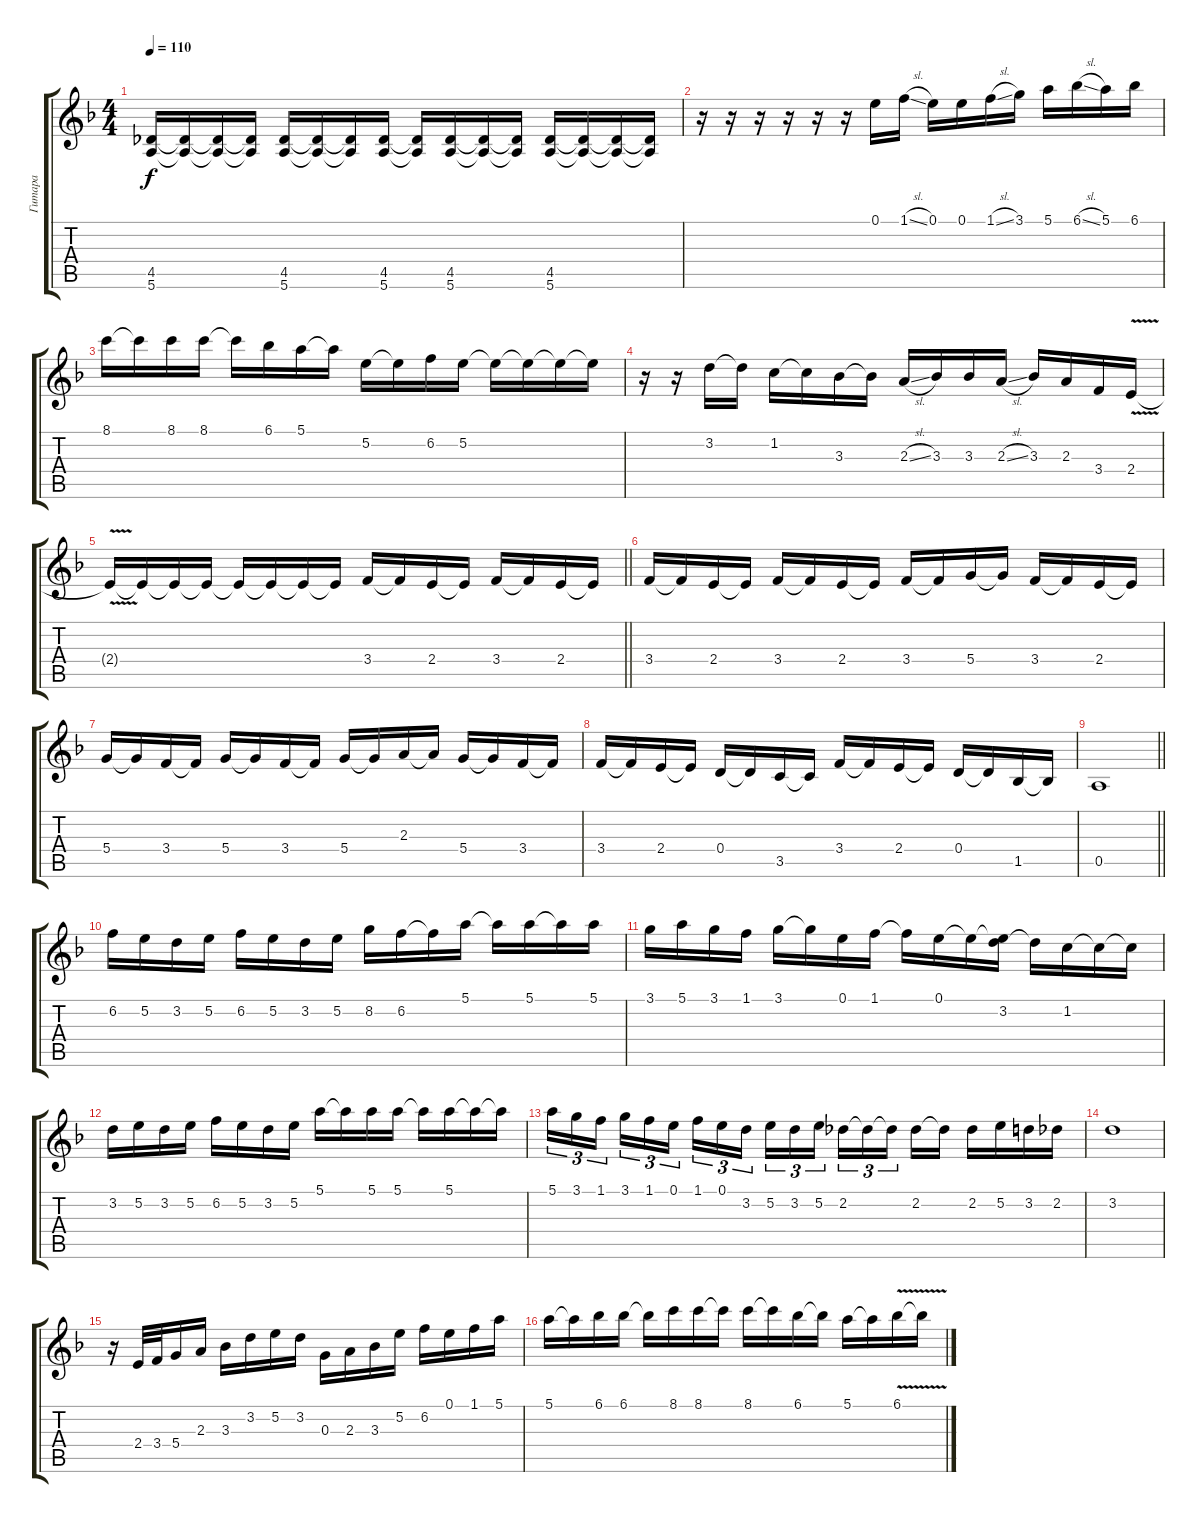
\track ("Гитара" "Гитара") {instrument acousticguitarnylon}
\staff {score tabs}
\tuning (E4 B3 G3 D3 A2 E2) {hide}
\ts (4 4)
\tempo 110
\clef g2
\ks dminor
(4.5 5.6).16{dy f} (4.5{t} 5.6{t}).16 (4.5{t} 5.6{t}).16 (4.5{t} 5.6{t}).16 (4.5 5.6).16 (4.5{t} 5.6{t}).16 (4.5{t} 5.6{t}).16 (4.5 5.6).16 (4.5{t} 5.6{t}).16 (4.5 5.6).16 (4.5{t} 5.6{t}).16 (4.5{t} 5.6{t}).16 (4.5 5.6).16 (4.5{t} 5.6{t}).16 (4.5{t} 5.6{t}).16 (4.5{t} 5.6{t}).16 |
r.16 r.16 r.16 r.16 r.16 r.16 0.1.16 1.1{sl}.16 0.1.16 0.1.16 1.1{sl}.16 3.1.16 5.1.16 6.1{sl}.16 5.1.16 6.1.16 |
8.1.16 8.1{t}.16 8.1.16 8.1.16 8.1{t}.16 6.1.16 5.1.16 5.1{t}.16 5.2.16 5.2{t}.16 6.2.16 5.2.16 5.2{t}.16 5.2{t}.16 5.2{t}.16 5.2{t}.16 |
r.16 r.16 3.2.16 3.2{t}.16 1.2.16 1.2{t}.16 3.3.16 3.3{t}.16 2.3{sl}.16 3.3.16 3.3.16 2.3{sl}.16 3.3.16 2.3.16 3.4.16 2.4{v}.16 |
\barLineRight lightlight
2.4{t}.16 2.4{t}.16 2.4{t}.16 2.4{t}.16 2.4{t}.16 2.4{t}.16 2.4{t}.16 2.4{t}.16 3.4.16 3.4{t}.16 2.4.16 2.4{t}.16 3.4.16 3.4{t}.16 2.4.16 2.4{t}.16 |
3.4.16 3.4{t}.16 2.4.16 2.4{t}.16 3.4.16 3.4{t}.16 2.4.16 2.4{t}.16 3.4.16 3.4{t}.16 5.4.16 5.4{t}.16 3.4.16 3.4{t}.16 2.4.16 2.4{t}.16 |
5.4.16 5.4{t}.16 3.4.16 3.4{t}.16 5.4.16 5.4{t}.16 3.4.16 3.4{t}.16 5.4.16 5.4{t}.16 2.3.16 2.3{t}.16 5.4.16 5.4{t}.16 3.4.16 3.4{t}.16 |
3.4.16 3.4{t}.16 2.4.16 2.4{t}.16 0.4.16 0.4{t}.16 3.5.16 3.5{t}.16 3.4.16 3.4{t}.16 2.4.16 2.4{t}.16 0.4.16 0.4{t}.16 1.5.16 1.5{t}.16 |
\barLineRight lightlight
0.5.1 |
\section ("" "")
6.2.16 5.2.16 3.2.16 5.2.16 6.2.16 5.2.16 3.2.16 5.2.16 8.2.16 6.2.16 6.2{t}.16 5.1.16 5.1{t}.16 5.1.16 5.1{t}.16 5.1.16 |
3.1.16 5.1.16 3.1.16 1.1.16 3.1.16 3.1{t}.16 0.1.16 1.1.16 1.1{t}.16 0.1.16 0.1{t}.16 (0.1{t} 3.2).16 3.2{t}.16 1.2.16 1.2{t}.16 1.2{t}.16 |
3.2.16 5.2.16 3.2.16 5.2.16 6.2.16 5.2.16 3.2.16 5.2.16 5.1.16 5.1{t}.16 5.1.16 5.1.16 5.1{t}.16 5.1.16 5.1{t}.16 5.1{t}.16 |
5.1.16{tu (3 2)} 3.1.16{tu (3 2)} 1.1.16{tu (3 2) beam splitsecondary} 3.1.16{tu (3 2)} 1.1.16{tu (3 2)} 0.1.16{tu (3 2)} 1.1.16{tu (3 2)} 0.1.16{tu (3 2)} 3.2.16{tu (3 2) beam splitsecondary} 5.2.16{tu (3 2)} 3.2.16{tu (3 2)} 5.2.16{tu (3 2)} 2.2.16{tu (3 2)} 2.2{t}.16{tu (3 2)} 2.2{t}.16{tu (3 2) beam splitsecondary} 2.2.16 2.2{t}.16 2.2.16 5.2.16 3.2.16 2.2.16 |
3.2.1 |
r.16 2.4.32 3.4.32 5.4.16 2.3.16 3.3.16 3.2.16 5.2.16 3.2.16 0.3.16 2.3.16 3.3.16 5.2.16 6.2.16 0.1.16 1.1.16 5.1.16 |
5.1.16 5.1{t}.16 6.1.16 6.1.16 6.1{t}.16 8.1.16 8.1.16 8.1{t}.16 8.1.16 8.1{t}.16 6.1.16 6.1{t}.16 5.1.16 5.1{t}.16 6.1{v}.16 6.1{t}.16
